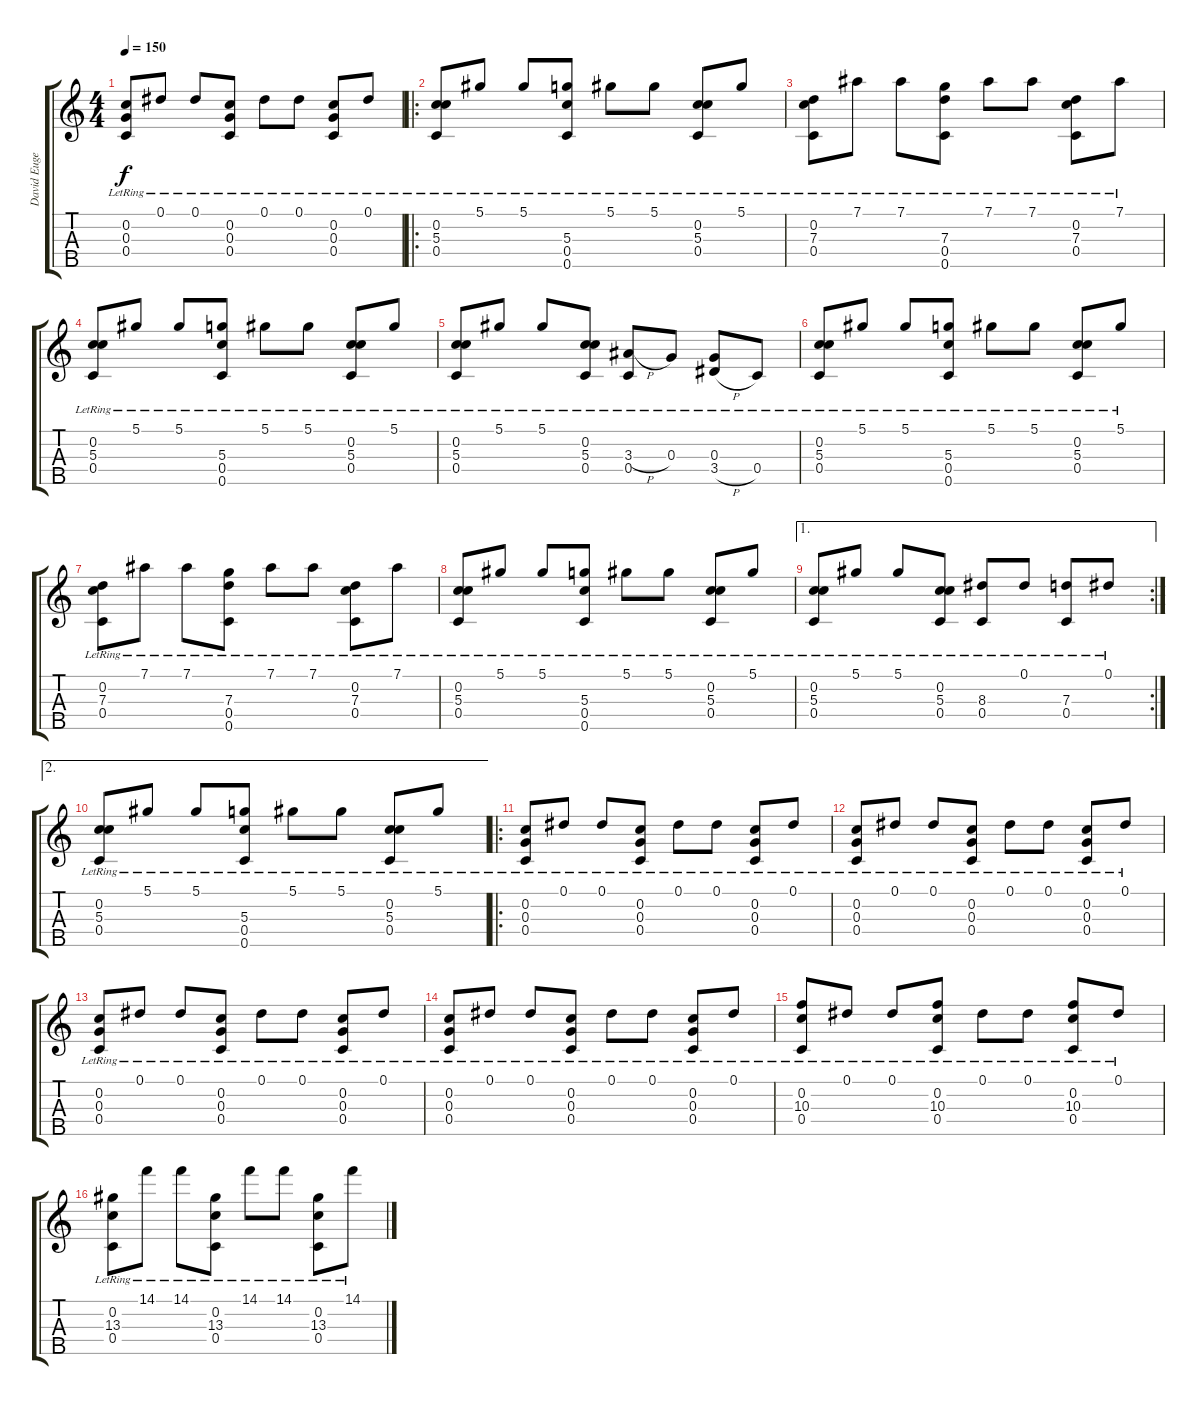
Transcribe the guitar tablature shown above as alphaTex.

\track ("David Eugene Edwards" "David Euge") {instrument acousticguitarsteel}
\staff {score tabs}
\tuning (Eb4 C4 G3 C3 G4) {hide}
\ts (4 4)
\tempo 150
\clef g2
\ks c
(0.2{lr} 0.3{lr} 0.4{lr}).8{dy f} 0.1{lr}.8 0.1{lr}.8 (0.2{lr} 0.3{lr} 0.4{lr}).8 0.1{lr}.8 0.1{lr}.8 (0.2{lr} 0.3{lr} 0.4{lr}).8 0.1{lr}.8 |
\ro
(0.2{lr} 5.3{lr} 0.4{lr}).8 5.1{lr}.8 5.1{lr}.8 (5.3{lr} 0.4{lr} 0.5{lr}).8 5.1{lr}.8 5.1{lr}.8 (0.2{lr} 5.3{lr} 0.4{lr}).8 5.1{lr}.8 |
(0.2{lr} 7.3{lr} 0.4{lr}).8 7.1{lr}.8 7.1{lr}.8 (7.3{lr} 0.4{lr} 0.5{lr}).8 7.1{lr}.8 7.1{lr}.8 (0.2{lr} 7.3{lr} 0.4{lr}).8 7.1{lr}.8 |
(0.2{lr} 5.3{lr} 0.4{lr}).8 5.1{lr}.8 5.1{lr}.8 (5.3{lr} 0.4{lr} 0.5{lr}).8 5.1{lr}.8 5.1{lr}.8 (0.2{lr} 5.3{lr} 0.4{lr}).8 5.1{lr}.8 |
(0.2{lr} 5.3{lr} 0.4{lr}).8 5.1{lr}.8 5.1{lr}.8 (0.2{lr} 5.3{lr} 0.4{lr}).8 (3.3{h lr} 0.4{lr}).8 0.3{lr}.8 (0.3{lr} 3.4{h lr}).8 0.4{lr}.8 |
(0.2{lr} 5.3{lr} 0.4{lr}).8 5.1{lr}.8 5.1{lr}.8 (5.3{lr} 0.4{lr} 0.5{lr}).8 5.1{lr}.8 5.1{lr}.8 (0.2{lr} 5.3{lr} 0.4{lr}).8 5.1{lr}.8 |
(0.2{lr} 7.3{lr} 0.4{lr}).8 7.1{lr}.8 7.1{lr}.8 (7.3{lr} 0.4{lr} 0.5{lr}).8 7.1{lr}.8 7.1{lr}.8 (0.2{lr} 7.3{lr} 0.4{lr}).8 7.1{lr}.8 |
(0.2{lr} 5.3{lr} 0.4{lr}).8 5.1{lr}.8 5.1{lr}.8 (5.3{lr} 0.4{lr} 0.5{lr}).8 5.1{lr}.8 5.1{lr}.8 (0.2{lr} 5.3{lr} 0.4{lr}).8 5.1{lr}.8 |
\ae 1
\rc 2
(0.2{lr} 5.3{lr} 0.4{lr}).8 5.1{lr}.8 5.1{lr}.8 (0.2{lr} 5.3{lr} 0.4{lr}).8 (8.3{lr} 0.4{lr}).8 0.1{lr}.8 (7.3{lr} 0.4{lr}).8 0.1{lr}.8 |
\ae 2
(0.2{lr} 5.3{lr} 0.4{lr}).8 5.1{lr}.8 5.1{lr}.8 (5.3{lr} 0.4{lr} 0.5{lr}).8 5.1{lr}.8 5.1{lr}.8 (0.2{lr} 5.3{lr} 0.4{lr}).8 5.1{lr}.8 |
\ro
(0.2{lr} 0.3{lr} 0.4{lr}).8 0.1{lr}.8 0.1{lr}.8 (0.2{lr} 0.3{lr} 0.4{lr}).8 0.1{lr}.8 0.1{lr}.8 (0.2{lr} 0.3{lr} 0.4{lr}).8 0.1{lr}.8 |
(0.2{lr} 0.3{lr} 0.4{lr}).8 0.1{lr}.8 0.1{lr}.8 (0.2{lr} 0.3{lr} 0.4{lr}).8 0.1{lr}.8 0.1{lr}.8 (0.2{lr} 0.3{lr} 0.4{lr}).8 0.1{lr}.8 |
(0.2{lr} 0.3{lr} 0.4{lr}).8 0.1{lr}.8 0.1{lr}.8 (0.2{lr} 0.3{lr} 0.4{lr}).8 0.1{lr}.8 0.1{lr}.8 (0.2{lr} 0.3{lr} 0.4{lr}).8 0.1{lr}.8 |
(0.2{lr} 0.3{lr} 0.4{lr}).8 0.1{lr}.8 0.1{lr}.8 (0.2{lr} 0.3{lr} 0.4{lr}).8 0.1{lr}.8 0.1{lr}.8 (0.2{lr} 0.3{lr} 0.4{lr}).8 0.1{lr}.8 |
(0.2{lr} 10.3{lr} 0.4{lr}).8 0.1{lr}.8 0.1{lr}.8 (0.2{lr} 10.3{lr} 0.4{lr}).8 0.1{lr}.8 0.1{lr}.8 (0.2{lr} 10.3{lr} 0.4{lr}).8 0.1{lr}.8 |
(0.2{lr} 13.3{lr} 0.4{lr}).8 14.1{lr}.8 14.1{lr}.8 (0.2{lr} 13.3{lr} 0.4{lr}).8 14.1{lr}.8 14.1{lr}.8 (0.2{lr} 13.3{lr} 0.4{lr}).8 14.1{lr}.8
